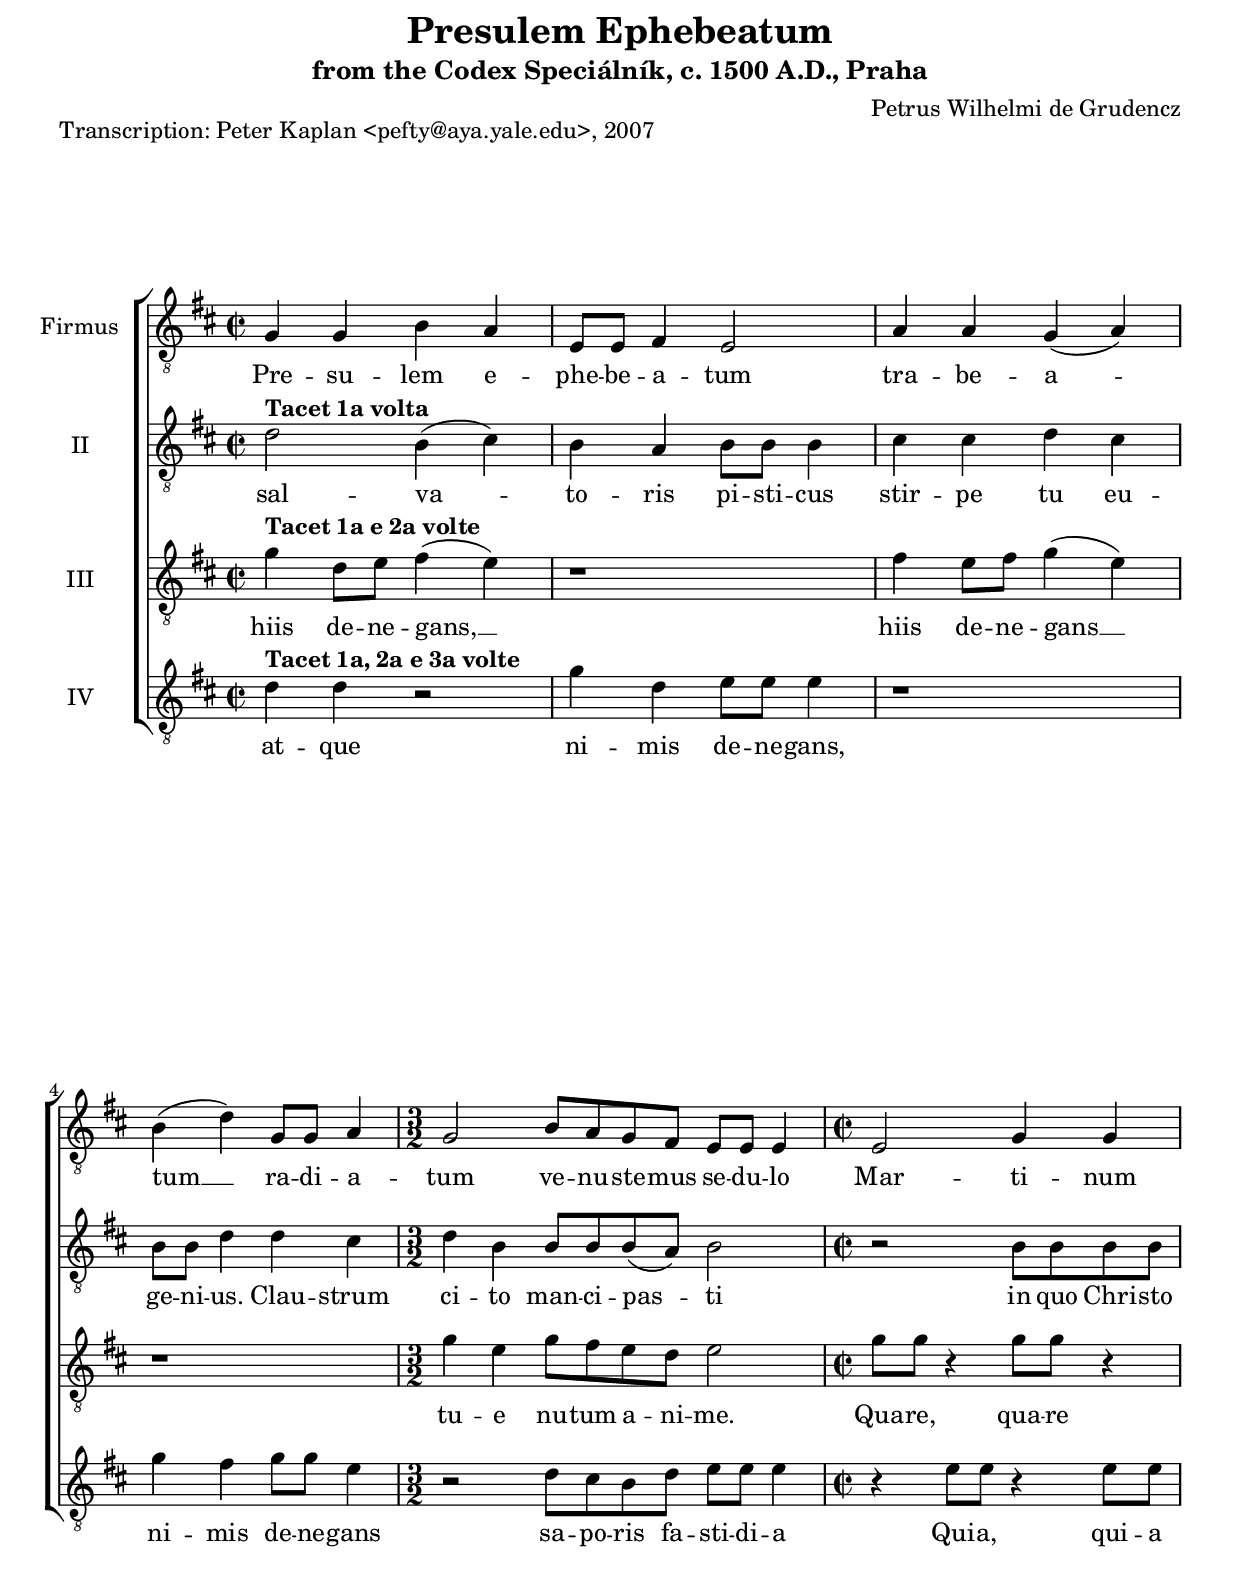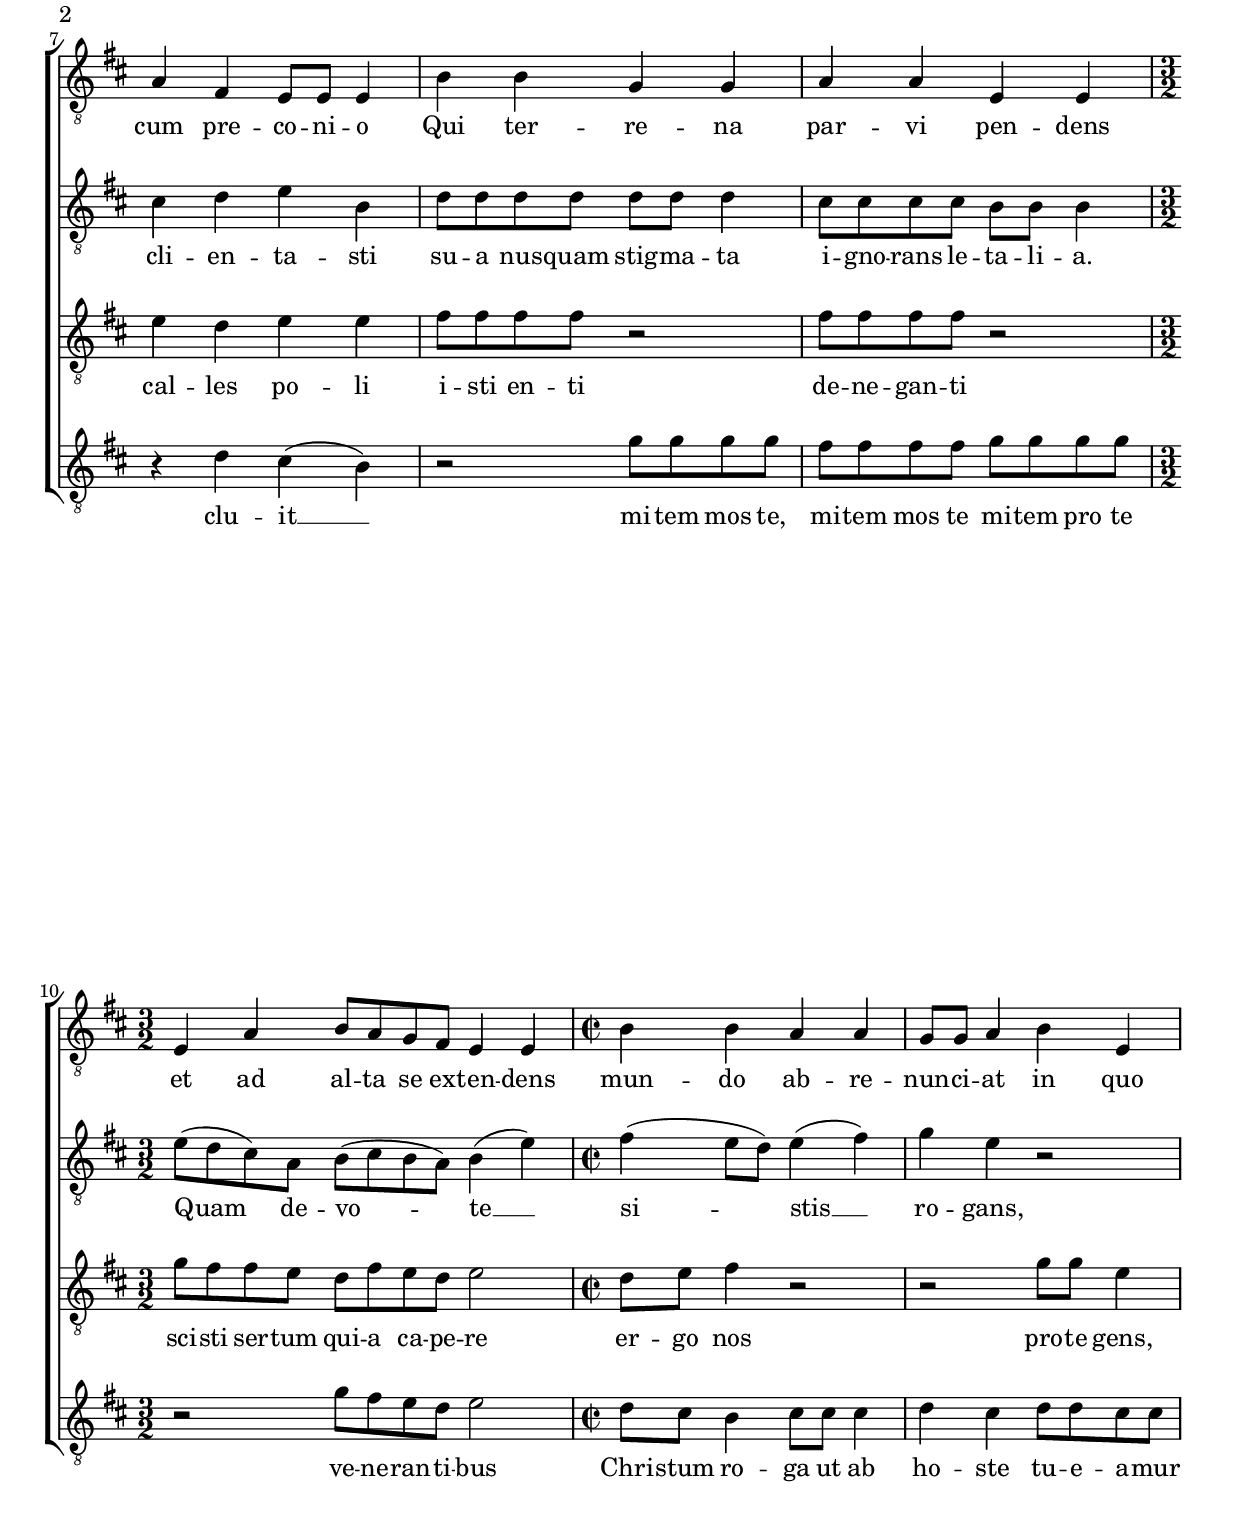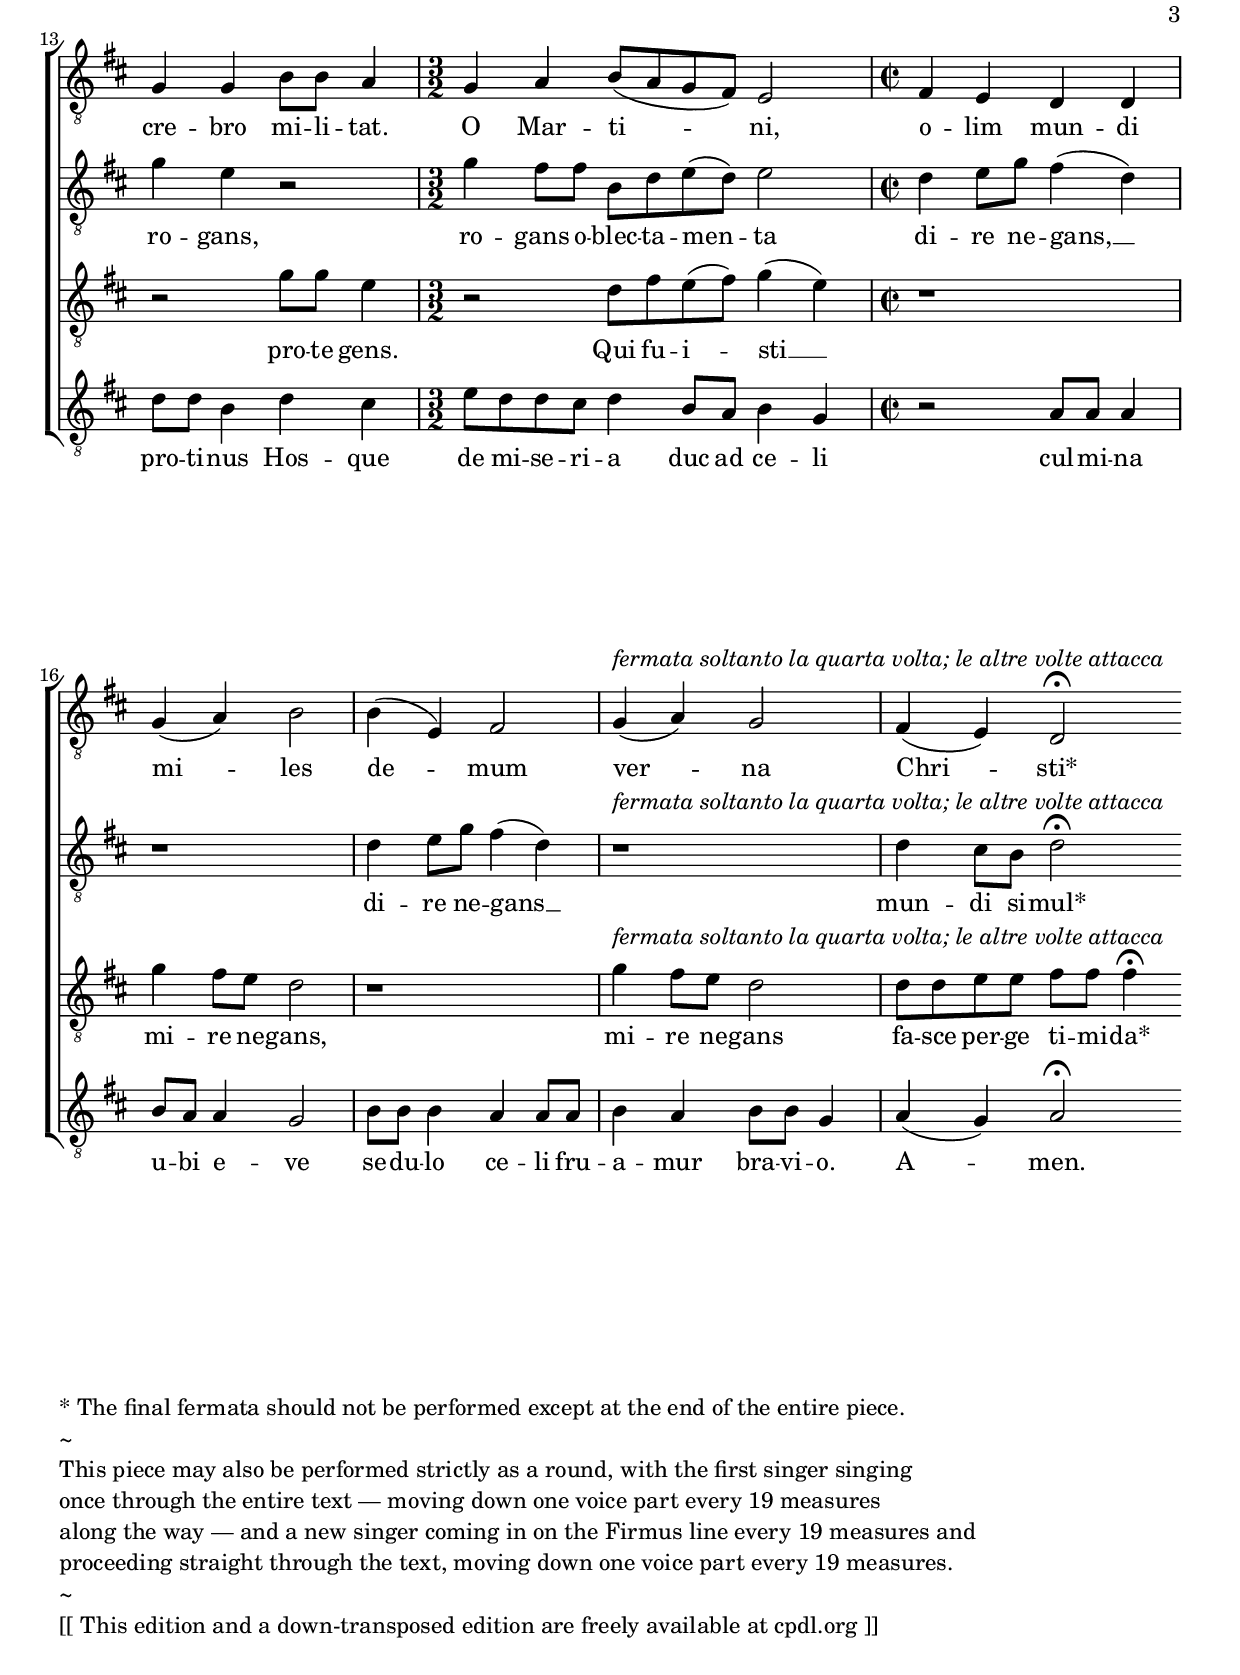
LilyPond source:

     \version "2.10.10"
\paper {
  between-system-space = 2.5\cm
  between-system-padding = #11
  ragged-bottom=##f
  ragged-last-bottom=##f
  bottom-margin = 1.8\cm
  top-margin = 0.1\cm
  system-count = #6
  systemSeparatorMarkup = ""
}
\header {
    title = "Presulem Ephebeatum"
    subtitle = "from the Codex Speciálník, c. 1500 A.D., Praha"
    composer = "Petrus Wilhelmi de Grudencz"
    date = "Fifteenth Century"
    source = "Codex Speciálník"
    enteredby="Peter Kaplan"
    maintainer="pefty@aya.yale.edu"
    piece ="Transcription: Peter Kaplan <pefty@aya.yale.edu>, 2007"
    texidoc = "Any modern transcription of Early music suffers from some necessary flaws.  But in this case additional errors may have crept in in my dictation of this piece from the Hilliard Ensemble recording (1995) thereof.  Please forgive these errors, as I had no source against which to check my work.  If errors are found, please notify me so that I can submit a corrected version.

I have tried to limit my own editorial markings and interpretations, leaving the entire piece in an agnostic 2/2 meter except when a momentary shift to 3/2 was occasionally necessary.  The original voice part names are unknown to me, so I have used conventional voice part names based on pitch ranges.

Translation of text (Copyright 1995 ECM Records):
A bishop blessed in youth,
radiantly armored,
let us diligently beautify
Martin with praise.
Who, considering the earthly children
and to the heights extending himself,
renounced the world 
in which he often fought.
O Martin, formerly a soldier of the world,
at last the windlass of Christ,
the Savior's believer,
from this root you are noble.
Quickly you consecrated the cloister,
in which you attended to Christ,
his stigmata always
knowing as joys.
How holy you remain praying,
pleasures awfully refusing,
along with these denying the world,
[this was] the will of your soul.
Wherefore, heaven's roads
you knew with that denying being,
certain, because takened, 
therefore shielding us, if you wish.
You who were amazingly refusing,
from the fearful burden hasten,
and also excessively denying
the foul tastes of its sauce.
Because the manner is said to be mild with you,
mild, for you, with the venerating persons,
beseech Christ so that from the enemy
we would be preserved forthwith.
And these people from misery
lead to heaven's heights,
where with eternal diligence
let us enjoy heaven's reward.
Amen."
}

     \score { 
         <<
        \new ChoirStaff 
         <<
        \new Staff = bas <<
               {  
     \override Staff.TimeSignature #'style = #'()
        \time 2/2 
        \clef "G_8"
        \key d \major 
        \new Voice = "bassus" {
        \set Staff.midiInstrument = "synth voice"
        \set Staff.vocalName = "Firmus  "
        \repeat volta 4
        {
         g4 g b a 
         e8 e fis4 e2
         a4 a g( a)
         b4( d') g8 g a4
        % full measure 5
         \time 3/2
         g2 b8 a g fis e e e4
         \time 2/2 
         e2 g4 g
         a4 fis e8 e e4
         b4 b g g
         a4 a e e
        % full measure 10
         \time 3/2   
         e4 a b8 a g fis e4 e
         \time 2/2
         b4 b a a 
         g8 g a4 b e
         g4 g b8 b a4
         \time 3/2 
         g4 a b8( a g fis) e2
         \time 2/2 
        % full measure 15
         fis4 e d d 
         g4( a) b2
         b4( e) fis2
         g4^\markup{\hspace#0 \raise #1.2 \italic  \line { fermata soltanto la quarta volta; le altre volte attacca}}
            ( a) g2
         fis4( e) d2
        ^\fermata
        \bar ":|"
 }

}
}

>>


\new Lyrics 
\lyricsto "bassus"
        { 
         Pre -- su -- lem e --
         phe -- be -- a -- tum
         tra -- be -- a --
         tum __ ra -- di -- a -- 
         tum ve -- nu -- ste -- mus se -- du  -- lo
         Mar -- ti -- num
         cum pre -- co -- ni -- o
         Qui ter -- re -- na
         par -- vi pen -- dens
         et ad al -- ta se ex -- ten -- dens
         mun -- do ab -- re -- 
         nun -- ci -- at in quo 
         cre -- bro mi -- li -- tat.
         O Mar -- ti -- ni, 
         o -- lim mun -- di
         mi -- les 
         de -- mum 
         ver -- na 
         Chri -- sti*
}

        \new Staff = ten <<
               {  
     \override Staff.TimeSignature #'style = #'()
        \time 2/2 
        \clef "G_8"
        \key d \major 
        \new Voice = "tenor" {
        \set Staff.midiInstrument = "synth voice"
        \set Staff.vocalName = "II  "
        \repeat volta 4
        {
         d'2^\markup{\hspace#0 \raise #0.2 \bold  \line { Tacet 1a volta}}       
              b4( cis') 
         b4 a b8 b b4
         cis'4 cis' d' cis'
         b8 b d'4 d' cis'
        % full measure 5
         \time 3/2
         d'4 b b8 b b( a) b2 
         \time 2/2 
         r2 b8 b b b 
         cis'4 d' e' b
         d'8 d' d' d' d' d' d'4
         cis'8 cis' cis' cis' b b b4
        % full measure 10
         \time 3/2   
         e'8( d' cis') a b( cis' b a) b4( e')
         \time 2/2
         fis'4( e'8 d') e'4( fis')
         g'4 e' r2
         g'4 e' r2
         \time 3/2 
         g'4 fis'8 fis' b d' e'( d') e'2
         \time 2/2 
        % full measure 15
         d'4 e'8 g' fis'4( d') 
         r1         
         d'4 e'8 g' fis'4( d') 
         r1^\markup{\hspace#0 \raise #1.2 \italic  \line { fermata soltanto la quarta volta; le altre volte attacca}}
         d'4 cis'8 b d'2
        ^\fermata
        \bar ":|"
 }
}

}

>>


\new Lyrics 
\lyricsto "tenor"
        { 
         sal -- va --
         to -- ris pi -- sti -- cus
         stir -- pe tu eu -- 
         ge -- ni -- us. Clau -- strum 
         ci -- to man -- ci -- pas -- ti
               in quo Chri -- sto 
         cli -- en -- ta -- sti
         su -- a nus -- quam stig -- ma -- ta
         i -- gno -- rans le -- ta -- li -- a.
         Quam de -- vo -- te __
         si -- stis __ 
         ro -- gans,
         ro -- gans,
         ro -- gans o -- blec -- ta -- men -- ta 
         di -- re ne -- gans, __

         di -- re ne -- gans __

         mun -- di si -- mul*
}

        \new Staff = alt <<
               {  
     \override Staff.TimeSignature #'style = #'()
        \time 2/2 
        \clef "G_8"
        \key d \major 
        \new Voice = "altus" {
        \set Staff.midiInstrument = "synth voice"
        \set Staff.vocalName = "III  "
        \repeat volta 4
        {
         g'4^\markup{\hspace#0 \raise #0.2 \bold  \line { Tacet 1a e 2a volte}}       
              d'8 e' fis'4( e') 
         r1
         fis'4 e'8 fis' g'4( e')
         r1
        % full measure 5
         \time 3/2
         g'4 e' g'8 fis' e' d' e'2 
         \time 2/2 
         g'8 g' r4 g'8 g' r4
         e'4 d' e' e'
         fis'8 fis' fis' fis' r2
         fis'8 fis' fis' fis' r2
        % full measure 10
         \time 3/2   
         g'8 fis'fis' e' d' fis' e' d' e'2
         \time 2/2
         d'8 e' fis'4 r2
         r2 g'8 g' e'4
         r2 g'8 g' e'4
         \time 3/2 
         r2 d'8 fis' e'( fis') g'4( e')
         \time 2/2 
        % full measure 15
         r1 
         g'4 fis'8 e' d'2
         r1 
         g'4^\markup{\hspace#0 \lower #1.2 \italic  \line { fermata soltanto la quarta volta; le altre volte attacca}}
              fis'8 e' d'2
         d'8 d' e' e' fis' fis' fis'4
        ^\fermata
        \bar ":|"
 }
}

}

>>


\new Lyrics 
\lyricsto "altus"
        { 
         hiis de -- ne -- gans, __

         hiis de -- ne -- gans __

         tu -- e nu -- tum a -- ni -- me.
         Qua -- re, qua -- re
         cal -- les po -- li
         i -- sti en -- ti
         de -- ne -- gan -- ti
         sci -- sti ser -- tum qui -- a ca -- pe -- re
         er -- go nos
                      pro -- te gens,
                      pro -- te gens.
                      Qui fu -- i -- sti __

         mi -- re ne -- gans,
         mi -- re ne -- gans
         fa -- sce per -- ge ti -- mi -- da*
}


        \new Staff = sup <<
               {  
     \override Staff.TimeSignature #'style = #'()
        \time 2/2 
        \clef "G_8"
        \key d \major 
        \new Voice = "super" {
        \set Staff.midiInstrument = "synth voice"
        \set Staff.vocalName = "IV  "
        \repeat volta 4
        {
         d'4^\markup{\hspace#0 \raise #0.2 \bold  \line { Tacet 1a, 2a e 3a volte}}       
              d' r2 
         g'4 d' e'8 e' e'4
         r1
         g'4 fis' g'8 g' e'4 
        % full measure 5
         \time 3/2
         r2 d'8 cis' b d' e'8 e' e'4 
         \time 2/2 
         r4 e'8 e' r4 e'8 e'
         r4 d'4 cis'( b) 
         r2 g'8 g' g' g' 
         fis'8 fis' fis' fis' g' g' g' g' 
        % full measure 10
         \time 3/2   
         r2 g'8 fis' e' d' e'2
         \time 2/2
         d'8 cis' b4 cis'8 cis' cis'4 
         d'4 cis' d'8 d' cis' cis'
         d'8 d' b4 d' cis'
         \time 3/2 
         e'8 d' d' cis' d'4 b8 a b4 g 
         \time 2/2 
        % full measure 15
         r2 a8 a a4 
         b8 a a4 g2
         b8 b b4 a a8 a
         b4 a b8 b g4
         a4( g) a2
        ^\fermata
        \bar ":|"
 }
}
}
>>

\new Lyrics 
\lyricsto "super"
        { 
         at -- que
         ni -- mis de -- ne -- gans,
         
         ni -- mis de -- ne -- gans
               sa -- po -- ris fa -- sti -- di -- a
         Qui -- a, qui -- a
             clu -- it __
             mi -- tem mos te,         
         mi -- tem mos te mi -- tem pro te
         ve -- ne -- ran -- ti -- bus
         Chri -- stum ro -- ga ut ab
         ho -- ste tu -- e -- a -- mur
         pro -- ti -- nus Hos -- que
         de mi -- se -- ri -- a duc ad ce -- li
            cul -- mi -- na
         u -- bi e -- ve 
         se -- du -- lo ce -- li fru -- 
         a -- mur bra -- vi -- o.
         A -- men.

   } 
 >>
>>
        
     }
\layout { 
         \context { 
          \Staff \consists "Horizontal_bracket_engraver" 
          }
         }
\markup{\column{\line {* The final fermata should not be performed except at the end of the entire piece.} \line{ ~ } \line {This piece may also be performed strictly as a round, with the first singer singing} \line {once through the entire text — moving down one voice part every 19 measures}\line {along the way — and a new singer coming in on the Firmus line every 19 measures and} \line {proceeding straight through the text, moving down one voice part every 19 measures.}\line{ ~ } \line{[[ This edition and a down-transposed edition are freely available at cpdl.org ]]}} 
} 

